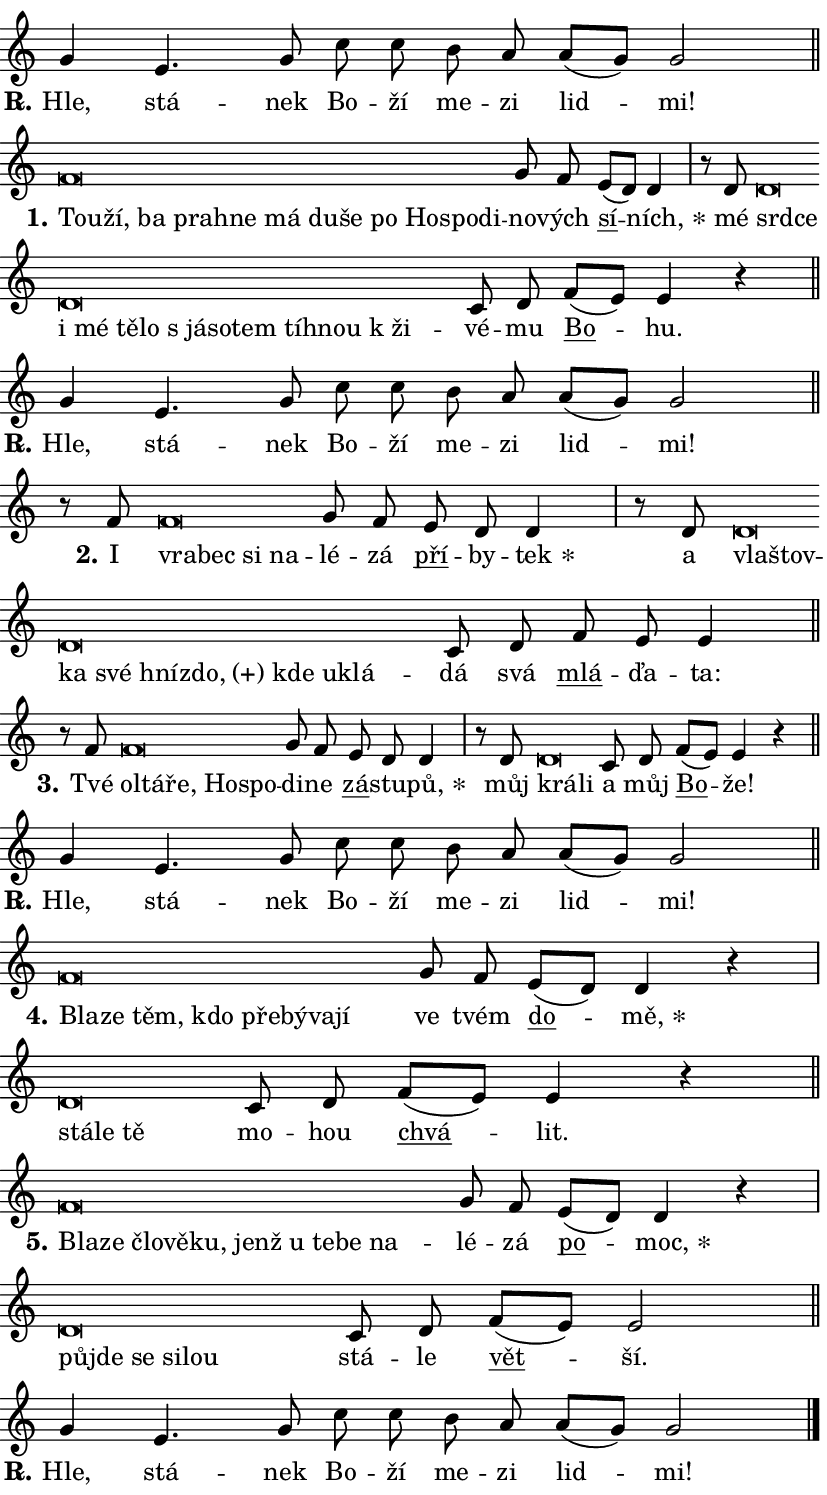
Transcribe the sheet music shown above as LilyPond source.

\version "2.24.0"
\header { tagline = "" }
\paper {
  indent = 0\cm
  top-margin = 0\cm
  right-margin = 0.13\cm % to fit lyric hyphens
  bottom-margin = 0\cm
  left-margin = 0\cm
  paper-width = 14\cm
  page-breaking = #ly:one-page-breaking
  system-system-spacing.basic-distance = #11
  score-system-spacing.basic-distance = #11
  ragged-last = ##f
}


%% Author: Thomas Morley
%% https://lists.gnu.org/archive/html/lilypond-user/2020-05/msg00002.html
#(define (line-position grob)
"Returns position of @var[grob} in current system:
   @code{'start}, if at first time-step
   @code{'end}, if at last time-step
   @code{'middle} otherwise
"
  (let* ((col (ly:item-get-column grob))
         (ln (ly:grob-object col 'left-neighbor))
         (rn (ly:grob-object col 'right-neighbor))
         (col-to-check-left (if (ly:grob? ln) ln col))
         (col-to-check-right (if (ly:grob? rn) rn col))
         (break-dir-left
           (and
             (ly:grob-property col-to-check-left 'non-musical #f)
             (ly:item-break-dir col-to-check-left)))
         (break-dir-right
           (and
             (ly:grob-property col-to-check-right 'non-musical #f)
             (ly:item-break-dir col-to-check-right))))
        (cond ((eqv? 1 break-dir-left) 'start)
              ((eqv? -1 break-dir-right) 'end)
              (else 'middle))))

#(define (tranparent-at-line-position vctor)
  (lambda (grob)
  "Relying on @code{line-position} select the relevant enry from @var{vctor}.
Used to determine transparency,"
    (case (line-position grob)
      ((end) (not (vector-ref vctor 0)))
      ((middle) (not (vector-ref vctor 1)))
      ((start) (not (vector-ref vctor 2))))))

noteHeadBreakVisibility =
#(define-music-function (break-visibility)(vector?)
"Makes @code{NoteHead}s transparent relying on @var{break-visibility}"
#{
  \override NoteHead.transparent =
    #(tranparent-at-line-position break-visibility)
#})

#(define delete-ledgers-for-transparent-note-heads
  (lambda (grob)
    "Reads whether a @code{NoteHead} is transparent.
If so this @code{NoteHead} is removed from @code{'note-heads} from
@var{grob}, which is supposed to be @code{LedgerLineSpanner}.
As a result ledgers are not printed for this @code{NoteHead}"
    (let* ((nhds-array (ly:grob-object grob 'note-heads))
           (nhds-list
             (if (ly:grob-array? nhds-array)
                 (ly:grob-array->list nhds-array)
                 '()))
           ;; Relies on the transparent-property being done before
           ;; Staff.LedgerLineSpanner.after-line-breaking is executed.
           ;; This is fragile ...
           (to-keep
             (remove
               (lambda (nhd)
                 (ly:grob-property nhd 'transparent #f))
               nhds-list)))
      ;; TODO find a better method to iterate over grob-arrays, similiar
      ;; to filter/remove etc for lists
      ;; For now rebuilt from scratch
      (set! (ly:grob-object grob 'note-heads)  '())
      (for-each
        (lambda (nhd)
          (ly:pointer-group-interface::add-grob grob 'note-heads nhd))
        to-keep))))

squashNotes = {
  \override NoteHead.X-extent = #'(-0.2 . 0.2)
  \override NoteHead.Y-extent = #'(-0.75 . 0)
  \override NoteHead.stencil =
    #(lambda (grob)
       (let ((pos (ly:grob-property grob 'staff-position)))
         (begin
           (if (< pos -7) (display "ERROR: Lower brevis then expected\n") (display ""))
           (if (<= pos -6) ly:text-interface::print ly:note-head::print))))
}
unSquashNotes = {
  \revert NoteHead.X-extent
  \revert NoteHead.Y-extent
  \revert NoteHead.stencil
}

hideNotes = \noteHeadBreakVisibility #begin-of-line-visible
unHideNotes = \noteHeadBreakVisibility #all-visible

% work-around for resetting accidentals
% https://lilypond.org/doc/v2.23/Documentation/notation/displaying-rhythms#unmetered-music
cadenzaMeasure = {
  \cadenzaOff
  \partial 1024 s1024
  \cadenzaOn
}

#(define-markup-command (accent layout props text) (markup?)
  "Underline accented syllable"
  (interpret-markup layout props
    #{\markup \override #'(offset . 4.3) \underline { #text }#}))

responsum = \markup \concat {
  "R" \hspace #-1.05 \path #0.1 #'((moveto 0 0.07) (lineto 0.9 0.8)) \hspace #0.05 "."
}

spaceSize = #0.6828661417322834 % exact space size for TeX Gyre Schola

\layout {
  \context {
    \Staff
    \remove "Time_signature_engraver"
    \override LedgerLineSpanner.after-line-breaking = #delete-ledgers-for-transparent-note-heads
  }
  \context {
    \Lyrics {
      \override LyricSpace.minimum-distance = \spaceSize
      \override LyricText.font-name = #"TeX Gyre Schola"
      \override LyricText.font-size = 1
      \override StanzaNumber.font-name = #"TeX Gyre Schola Bold"
      \override StanzaNumber.font-size = 1
    }
  }
  \context {
    \Score 
    \override NoteHead.text =
      #(lambda (grob) 
        (let ((pos (ly:grob-property grob 'staff-position)))
          #{\markup {
            \combine
              \halign #-0.55 \raise #(if (= pos -6) 0 0.5) \override #'(thickness . 2) \draw-line #'(3.2 . 0)
              \musicglyph "noteheads.sM1"
          }#}))
  }
}

% magnetic-lyrics.ily
%
%   written by
%     Jean Abou Samra <jean@abou-samra.fr>
%     Werner Lemberg <wl@gnu.org>
%
%   adapted by
%     Jiri Hon <jiri.hon@gmail.com>
%
% Version 2022-Apr-15

% https://www.mail-archive.com/lilypond-user@gnu.org/msg149350.html

#(define (Left_hyphen_pointer_engraver context)
   "Collect syllable-hyphen-syllable occurrences in lyrics and store
them in properties.  This engraver only looks to the left.  For
example, if the lyrics input is @code{foo -- bar}, it does the
following.

@itemize @bullet
@item
Set the @code{text} property of the @code{LyricHyphen} grob between
@q{foo} and @q{bar} to @code{foo}.

@item
Set the @code{left-hyphen} property of the @code{LyricText} grob with
text @q{foo} to the @code{LyricHyphen} grob between @q{foo} and
@q{bar}.
@end itemize

Use this auxiliary engraver in combination with the
@code{lyric-@/text::@/apply-@/magnetic-@/offset!} hook."
   (let ((hyphen #f)
         (text #f))
     (make-engraver
      (acknowledgers
       ((lyric-syllable-interface engraver grob source-engraver)
        (set! text grob)))
      (end-acknowledgers
       ((lyric-hyphen-interface engraver grob source-engraver)
        ;(when (not (grob::has-interface grob 'lyric-space-interface))
          (set! hyphen grob)));)
      ((stop-translation-timestep engraver)
       (when (and text hyphen)
         (ly:grob-set-object! text 'left-hyphen hyphen))
       (set! text #f)
       (set! hyphen #f)))))

#(define (lyric-text::apply-magnetic-offset! grob)
   "If the space between two syllables is less than the value in
property @code{LyricText@/.details@/.squash-threshold}, move the right
syllable to the left so that it gets concatenated with the left
syllable.

Use this function as a hook for
@code{LyricText@/.after-@/line-@/breaking} if the
@code{Left_@/hyphen_@/pointer_@/engraver} is active."
   (let ((hyphen (ly:grob-object grob 'left-hyphen #f)))
     (when hyphen
       (let ((left-text (ly:spanner-bound hyphen LEFT)))
         (when (grob::has-interface left-text 'lyric-syllable-interface)
           (let* ((common (ly:grob-common-refpoint grob left-text X))
                  (this-x-ext (ly:grob-extent grob common X))
                  (left-x-ext
                   (begin
                     ;; Trigger magnetism for left-text.
                     (ly:grob-property left-text 'after-line-breaking)
                     (ly:grob-extent left-text common X)))
                  ;; `delta` is the gap width between two syllables.
                  (delta (- (interval-start this-x-ext)
                            (interval-end left-x-ext)))
                  (details (ly:grob-property grob 'details))
                  (threshold (assoc-get 'squash-threshold details 0.2)))
             (when (< delta threshold)
               (let* (;; We have to manipulate the input text so that
                      ;; ligatures crossing syllable boundaries are not
                      ;; disabled.  For languages based on the Latin
                      ;; script this is essentially a beautification.
                      ;; However, for non-Western scripts it can be a
                      ;; necessity.
                      (lt (ly:grob-property left-text 'text))
                      (rt (ly:grob-property grob 'text))
                      (is-space (grob::has-interface hyphen 'lyric-space-interface))
                      (space (if is-space " " ""))
                      (extra-delta (if is-space spaceSize 0))
                      ;; Append new syllable.
                      (ltrt-space (if (and (string? lt) (string? rt))
                                (string-append lt space rt)
                                (make-concat-markup (list lt space rt))))
                      ;; Right-align `ltrt` to the right side.
                      (ltrt-space-markup (grob-interpret-markup
                               grob
                               (make-translate-markup
                                (cons (interval-length this-x-ext) 0)
                                (make-right-align-markup ltrt-space)))))
                 (begin
                   ;; Don't print `left-text`.
                   (ly:grob-set-property! left-text 'stencil #f)
                   ;; Set text and stencil (which holds all collected
                   ;; syllables so far) and shift it to the left.
                   (ly:grob-set-property! grob 'text ltrt-space)
                   (ly:grob-set-property! grob 'stencil ltrt-space-markup)
                   (ly:grob-translate-axis! grob (- (- delta extra-delta)) X))))))))))


#(define (lyric-hyphen::displace-bounds-first grob)
   ;; Make very sure this callback isn't triggered too early.
   (let ((left (ly:spanner-bound grob LEFT))
         (right (ly:spanner-bound grob RIGHT)))
     (ly:grob-property left 'after-line-breaking)
     (ly:grob-property right 'after-line-breaking)
     (ly:lyric-hyphen::print grob)))

squashThreshold = #0.4

\layout {
  \context {
    \Lyrics
    \consists #Left_hyphen_pointer_engraver
    \override LyricText.after-line-breaking =
      #lyric-text::apply-magnetic-offset!
    \override LyricHyphen.stencil = #lyric-hyphen::displace-bounds-first
    \override LyricText.details.squash-threshold = \squashThreshold
    \override LyricHyphen.minimum-distance = 0
    \override LyricHyphen.minimum-length = \squashThreshold
  }
}

squashText = \override LyricText.details.squash-threshold = 9999
unSquashText = \override LyricText.details.squash-threshold = \squashThreshold

leftText = \override LyricText.self-alignment-X = #LEFT
unLeftText = \revert LyricText.self-alignment-X

starOffset = #(lambda (grob) 
                (let ((x_offset (ly:self-alignment-interface::aligned-on-x-parent grob)))
                  (if (= x_offset 0) 0 (+ x_offset 1.2))))

star = #(define-music-function (syllable)(string?)
"Append star separator at the end of a syllable"
#{
  \once \override LyricText.X-offset = #starOffset
  \lyricmode { \markup {
    #syllable
    \override #'((font-name . "TeX Gyre Schola Bold")) \hspace #0.2 \lower #0.65 \larger "*"
  } }
#})

starAccent = #(define-music-function (syllable)(string?)
"Append star separator at the end of a syllable and make accent"
#{
  \once \override LyricText.X-offset = #starOffset
  \lyricmode { \markup {
    \accent #syllable
    \override #'((font-name . "TeX Gyre Schola Bold")) \hspace #0.2 \lower #0.65 \larger "*"
  } }
#})

breath = #(define-music-function (syllable)(string?)
"Append breathing indicator at the end of a syllable"
#{
  \lyricmode { \markup { #syllable "+" } }
#})

optionalBreath = #(define-music-function (syllable)(string?)
"Append optional breathing indicator at the end of a syllable"
#{
  \lyricmode { \markup { #syllable "(+)" } }
#})


\score {
    <<
        \new Voice = "melody" { \cadenzaOn \key c \major \relative { g'4 e4. g8 \bar "" c c \bar "" b a a[( g)] g2 \cadenzaMeasure \bar "||" \break } }
        \new Lyrics \lyricsto "melody" { \lyricmode { \set stanza = \responsum
Hle, stá -- nek Bo -- ží me -- zi lid -- mi! } }
    >>
    \layout {}
}

\score {
    <<
        \new Voice = "melody" { \cadenzaOn \key c \major \relative { \squashNotes f'\breve*1/16 \hideNotes \breve*1/16 \bar "" \breve*1/16 \bar "" \breve*1/16 \bar "" \breve*1/16 \bar "" \breve*1/16 \bar "" \breve*1/16 \bar "" \breve*1/16 \bar "" \breve*1/16 \bar "" \breve*1/16 \bar "" \breve*1/16 \breve*1/16 \bar "" \unHideNotes \unSquashNotes g8 f \bar "" e[( d)] d4 \cadenzaMeasure \bar "|" r8 d8 \squashNotes d\breve*1/16 \hideNotes \breve*1/16 \bar "" \breve*1/16 \bar "" \breve*1/16 \bar "" \breve*1/16 \bar "" \breve*1/16 \bar "" \breve*1/16 \bar "" \breve*1/16 \bar "" \breve*1/16 \bar "" \breve*1/16 \bar "" \breve*1/16 \breve*1/16 \bar "" \unHideNotes \unSquashNotes c8 d \bar "" f[( e)] e4 r \cadenzaMeasure \bar "||" \break } }
        \new Lyrics \lyricsto "melody" { \lyricmode { \set stanza = "1."
\leftText Tou -- \squashText ží, ba pra -- hne má du -- še po Ho -- spo -- di -- \unLeftText \unSquashText no -- vých \markup \accent sí -- \star ních, mé \leftText srd -- \squashText ce i mé tě -- lo "s já" -- so -- tem tíh -- nou "k ži" -- \unLeftText \unSquashText vé -- mu \markup \accent Bo -- hu. } }
    >>
    \layout {}
}

\score {
    <<
        \new Voice = "melody" { \cadenzaOn \key c \major \relative { g'4 e4. g8 \bar "" c c \bar "" b a a[( g)] g2 \cadenzaMeasure \bar "||" \break } }
        \new Lyrics \lyricsto "melody" { \lyricmode { \set stanza = \responsum
Hle, stá -- nek Bo -- ží me -- zi lid -- mi! } }
    >>
    \layout {}
}

\score {
    <<
        \new Voice = "melody" { \cadenzaOn \key c \major \relative { r8 f'8 \squashNotes f\breve*1/16 \hideNotes \breve*1/16 \bar "" \breve*1/16 \breve*1/16 \bar "" \unHideNotes \unSquashNotes g8 f \bar "" e d d4 \cadenzaMeasure \bar "|" r8 d8 \squashNotes d\breve*1/16 \hideNotes \breve*1/16 \bar "" \breve*1/16 \bar "" \breve*1/16 \bar "" \breve*1/16 \bar "" \breve*1/16 \bar "" \breve*1/16 \bar "" \breve*1/16 \breve*1/16 \bar "" \unHideNotes \unSquashNotes c8 d \bar "" f e e4 \cadenzaMeasure \bar "||" \break } }
        \new Lyrics \lyricsto "melody" { \lyricmode { \set stanza = "2."
I \leftText vra -- \squashText bec si na -- \unLeftText \unSquashText lé -- zá \markup \accent pří -- by -- \star tek a \leftText vla -- \squashText štov -- ka své hníz -- \optionalBreath do, kde u -- klá -- \unLeftText \unSquashText dá svá \markup \accent mlá -- ďa -- ta: } }
    >>
    \layout {}
}

\score {
    <<
        \new Voice = "melody" { \cadenzaOn \key c \major \relative { r8 f'8 \squashNotes f\breve*1/16 \hideNotes \breve*1/16 \bar "" \breve*1/16 \bar "" \breve*1/16 \breve*1/16 \bar "" \unHideNotes \unSquashNotes g8 f \bar "" e d d4 \cadenzaMeasure \bar "|" r8 d8 \squashNotes d\breve*1/16 \hideNotes \breve*1/16 \bar "" \unHideNotes \unSquashNotes c8 d \bar "" f[( e)] e4 r \cadenzaMeasure \bar "||" \break } }
        \new Lyrics \lyricsto "melody" { \lyricmode { \set stanza = "3."
Tvé \leftText ol -- \squashText tá -- ře, Ho -- spo -- \unLeftText \unSquashText di -- ne \markup \accent zá -- stu -- \star pů, můj \leftText krá -- \squashText li \unLeftText \unSquashText a můj \markup \accent Bo -- že! } }
    >>
    \layout {}
}

\score {
    <<
        \new Voice = "melody" { \cadenzaOn \key c \major \relative { g'4 e4. g8 \bar "" c c \bar "" b a a[( g)] g2 \cadenzaMeasure \bar "||" \break } }
        \new Lyrics \lyricsto "melody" { \lyricmode { \set stanza = \responsum
Hle, stá -- nek Bo -- ží me -- zi lid -- mi! } }
    >>
    \layout {}
}

\score {
    <<
        \new Voice = "melody" { \cadenzaOn \key c \major \relative { \squashNotes f'\breve*1/16 \hideNotes \breve*1/16 \bar "" \breve*1/16 \bar "" \breve*1/16 \bar "" \breve*1/16 \bar "" \breve*1/16 \bar "" \breve*1/16 \breve*1/16 \bar "" \unHideNotes \unSquashNotes g8 f \bar "" e[( d)] d4 r \cadenzaMeasure \bar "|" \squashNotes d\breve*1/16 \hideNotes \breve*1/16 \breve*1/16 \bar "" \unHideNotes \unSquashNotes c8 d \bar "" f[( e)] e4 r \cadenzaMeasure \bar "||" \break } }
        \new Lyrics \lyricsto "melody" { \lyricmode { \set stanza = "4."
\leftText Bla -- \squashText ze těm, kdo pře -- bý -- va -- jí \unLeftText \unSquashText ve tvém \markup \accent do -- \star mě, \leftText stá -- \squashText le tě \unLeftText \unSquashText mo -- hou \markup \accent chvá -- lit. } }
    >>
    \layout {}
}

\score {
    <<
        \new Voice = "melody" { \cadenzaOn \key c \major \relative { \squashNotes f'\breve*1/16 \hideNotes \breve*1/16 \bar "" \breve*1/16 \bar "" \breve*1/16 \bar "" \breve*1/16 \bar "" \breve*1/16 \bar "" \breve*1/16 \bar "" \breve*1/16 \bar "" \breve*1/16 \breve*1/16 \bar "" \unHideNotes \unSquashNotes g8 f \bar "" e[( d)] d4 r \cadenzaMeasure \bar "|" \squashNotes d\breve*1/16 \hideNotes \breve*1/16 \bar "" \breve*1/16 \bar "" \breve*1/16 \breve*1/16 \bar "" \unHideNotes \unSquashNotes c8 d \bar "" f[( e)] e2 \cadenzaMeasure \bar "||" \break } }
        \new Lyrics \lyricsto "melody" { \lyricmode { \set stanza = "5."
\leftText Bla -- \squashText ze člo -- vě -- ku, jenž u te -- be na -- \unLeftText \unSquashText lé -- zá \markup \accent po -- \star moc, \leftText půj -- \squashText de se si -- lou \unLeftText \unSquashText stá -- le \markup \accent vět -- ší. } }
    >>
    \layout {}
}

\score {
    <<
        \new Voice = "melody" { \cadenzaOn \key c \major \relative { g'4 e4. g8 \bar "" c c \bar "" b a a[( g)] g2 \cadenzaMeasure \bar "||" \break } \bar "|." }
        \new Lyrics \lyricsto "melody" { \lyricmode { \set stanza = \responsum
Hle, stá -- nek Bo -- ží me -- zi lid -- mi! } }
    >>
    \layout {}
}
